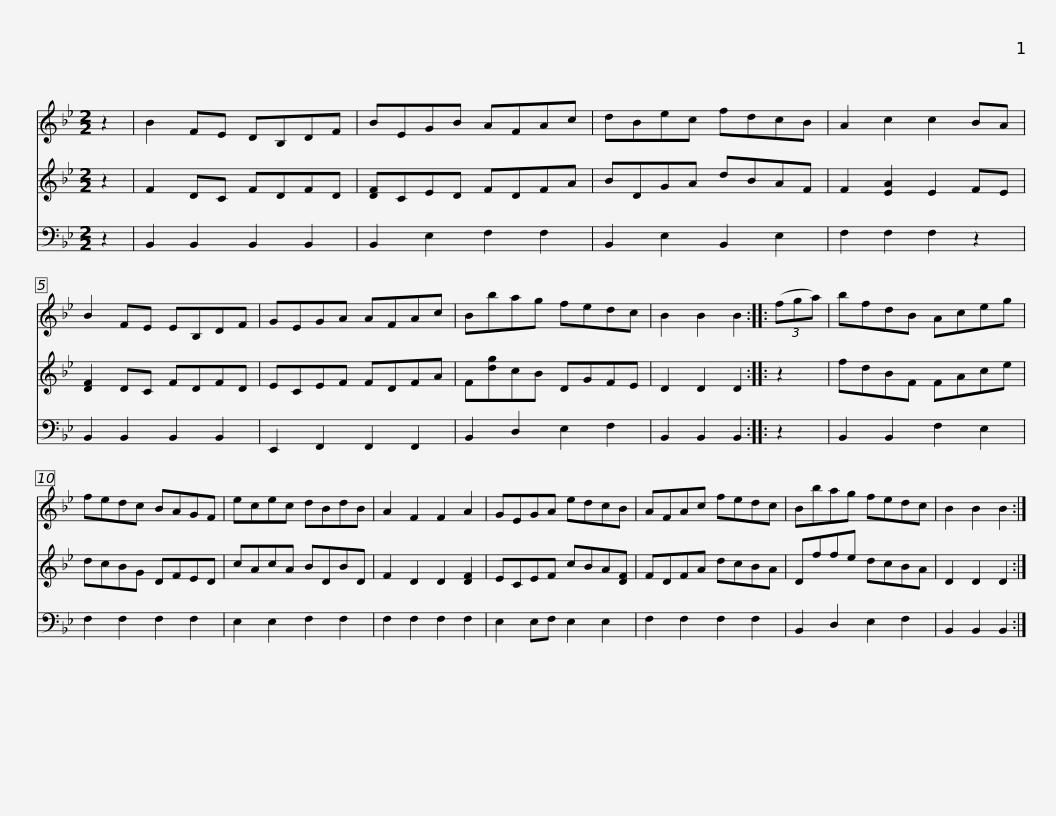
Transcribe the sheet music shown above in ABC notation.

X:1
%%score 1 2 3
L:1/8
M:2/2
I:linebreak $
K:Bb
V:1 treble
V:2 treble
V:3 bass
V:1
 z2 | B2 FE DB,DF | BEGB AFAc | dBec fdcB | A2 c2 c2 BA | %5
 B2 FE EB,DF |$ GEGA AFAc | Bbag fedc | B2 B2 B2 :: (3(fga) | %10
 bfdB Aceg | fedc BAGF |$ ecec dBdB | A2 F2 F2 A2 | GEGA edcB | %15
 AFAc fedc | Bbag fedc | B2 B2 B2 :| %18
V:2
 z2 | F2 DC FDFD | [DF]CED FDFA | BDGA dBAF | F2 [EA]2 E2 FE | %5
 [DF]2 DC FDFD |$ ECEF FDFA | F[dg]cB DGFE | D2 D2 D2 :: z2 | %10
 fdBF FAce | dcBG DFED |$ cAcA BDBD | F2 D2 D2 [DF]2 | ECEF cBA[DF] | %15
 FDFA dcBA | Dffe dcBA | D2 D2 D2 :| %18
V:3
 z2 | B,,2 B,,2 B,,2 B,,2 | B,,2 E,2 F,2 F,2 | B,,2 E,2 B,,2 E,2 | F,2 F,2 F,2 z2 | %5
 B,,2 B,,2 B,,2 B,,2 |$ E,,2 F,,2 F,,2 F,,2 | B,,2 D,2 E,2 F,2 | B,,2 B,,2 B,,2 :: z2 | %10
 B,,2 B,,2 F,2 E,2 | F,2 F,2 F,2 F,2 |$ E,2 E,2 F,2 F,2 | F,2 F,2 F,2 F,2 | E,2 E,F, E,2 E,2 | %15
 F,2 F,2 F,2 F,2 | B,,2 D,2 E,2 F,2 | B,,2 B,,2 B,,2 :| %18
